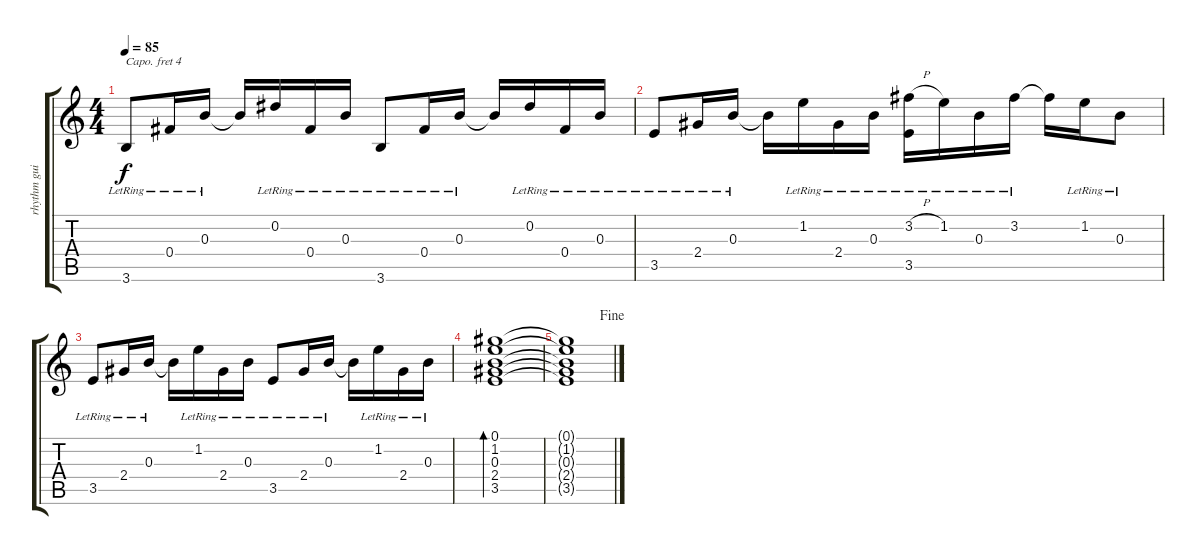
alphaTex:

\track ("rhythm guitar" "rhythm gui") {instrument acousticguitarsteel}
\staff {score tabs}
\capo 4
\tuning (E4 B3 G3 D3 A2 E2) {hide}
\ts (4 4)
\tempo 85
\clef g2
\ks c
3.6{lr}.8{dy f} 0.4{lr}.16 0.3{lr}.16 0.3{t}.16 0.2{lr}.16 0.4{lr}.16 0.3{lr}.16 3.6{lr}.8 0.4{lr}.16 0.3{lr}.16 0.3{t}.16 0.2{lr}.16 0.4{lr}.16 0.3{lr}.16 |
3.5{lr}.8 2.4{lr}.16 0.3{lr}.16 0.3{t}.16 1.2{lr}.16 2.4{lr}.16 0.3{lr}.16 (3.2{h lr} 3.5{lr}).16 1.2{lr}.16 0.3{lr}.16 3.2{lr}.16 3.2{t}.16 1.2{lr}.16 0.3{lr}.8 |
3.5{lr}.8 2.4{lr}.16 0.3{lr}.16 0.3{t}.16 1.2{lr}.16 2.4{lr}.16 0.3{lr}.16 3.5{lr}.8 2.4{lr}.16 0.3{lr}.16 0.3{t}.16 1.2{lr}.16 2.4{lr}.16 0.3{lr}.16 |
(0.1 1.2 0.3 2.4 3.5).1{bd 240} |
\jump fine
(0.1{t} 1.2{t} 0.3{t} 2.4{t} 3.5{t}).1
